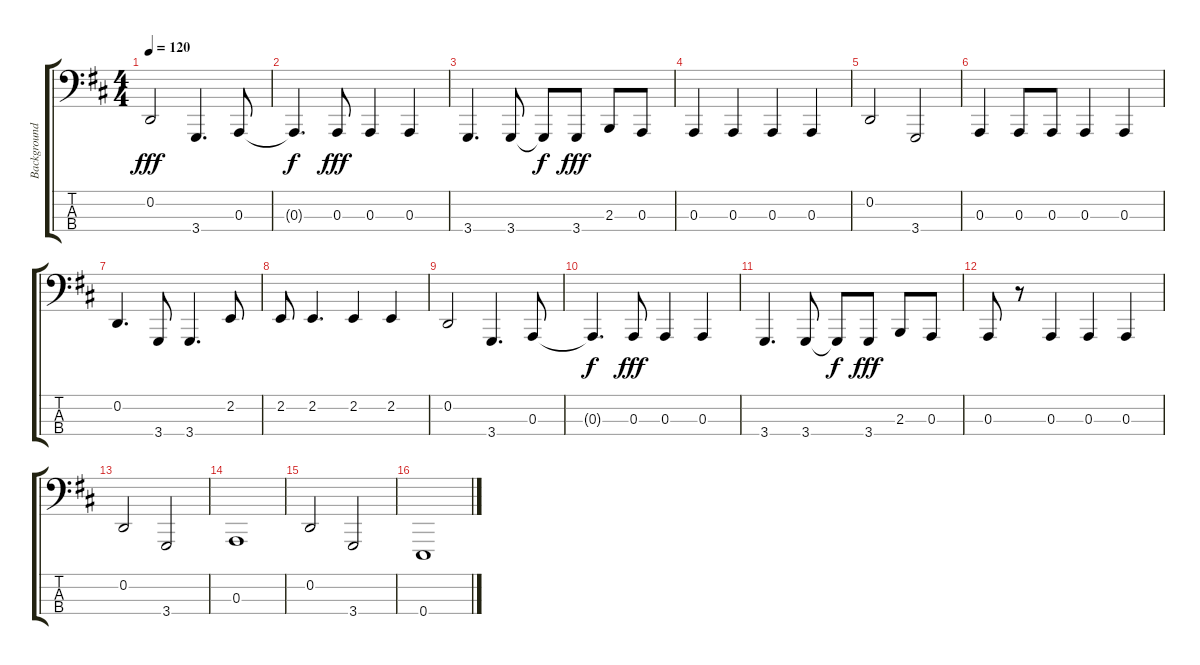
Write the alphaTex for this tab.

\track ("Background Piano" "Background") {instrument acousticgrandpiano}
\staff {score tabs}
\tuning (G2 D2 A1 E1) {hide}
\ts (4 4)
\tempo 120
\clef f4
\ks d
0.2.2{dy fff} 3.4.4{d} 0.3.8 |
0.3{t}.4{d dy f} 0.3.8{dy fff} 0.3.4 0.3.4 |
3.4.4{d} 3.4.8 3.4{t}.8{dy f} 3.4.8{dy fff} 2.3.8 0.3.8 |
0.3.4 0.3.4 0.3.4 0.3.4 |
0.2.2 3.4.2 |
0.3.4 0.3.8 0.3.8 0.3.4 0.3.4 |
0.2.4{d} 3.4.8 3.4.4{d} 2.2.8 |
2.2.8 2.2.4{d} 2.2.4 2.2.4 |
0.2.2 3.4.4{d} 0.3.8 |
0.3{t}.4{d dy f} 0.3.8{dy fff} 0.3.4 0.3.4 |
3.4.4{d} 3.4.8 3.4{t}.8{dy f} 3.4.8{dy fff} 2.3.8 0.3.8 |
0.3.8 r.8 0.3.4 0.3.4 0.3.4 |
0.2.2 3.4.2 |
0.3.1 |
0.2.2 3.4.2 |
0.4.1
